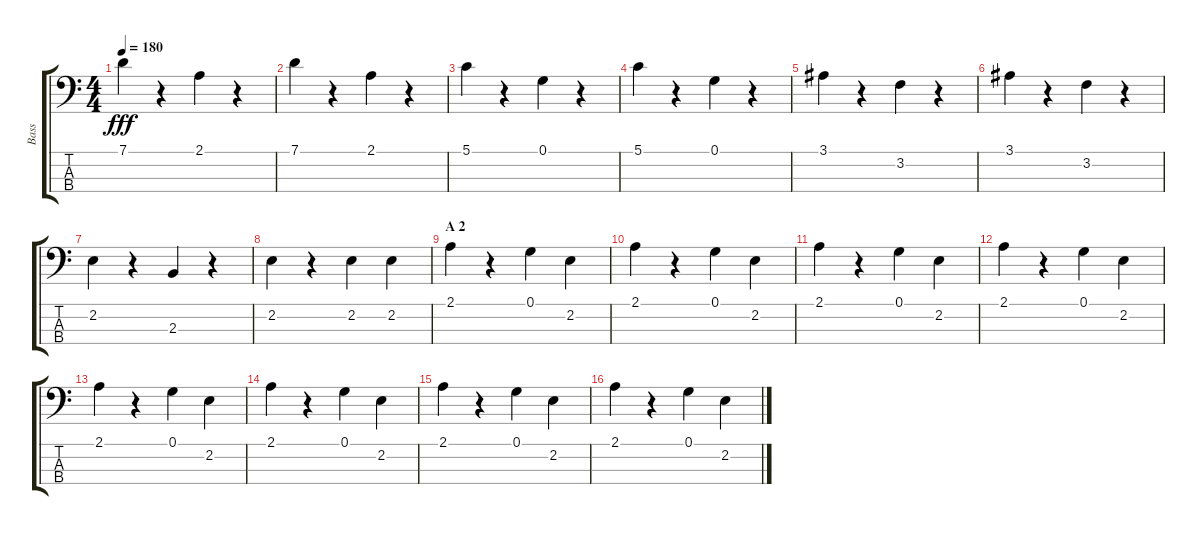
\track ("Bass" "Bass") {instrument electricguitarmuted}
\staff {score tabs}
\tuning (G2 D2 A1 E1) {hide}
\ts (4 4)
\tempo 180
\clef f4
\ks c
7.1.4{dy fff} r.4 2.1.4 r.4 |
7.1.4 r.4 2.1.4 r.4 |
5.1.4 r.4 0.1.4 r.4 |
5.1.4 r.4 0.1.4 r.4 |
3.1.4 r.4 3.2.4 r.4 |
3.1.4 r.4 3.2.4 r.4 |
2.2.4 r.4 2.3.4 r.4 |
2.2.4 r.4 2.2.4 2.2.4 |
\section ("" "A 2")
2.1.4 r.4 0.1.4 2.2.4 |
2.1.4 r.4 0.1.4 2.2.4 |
2.1.4 r.4 0.1.4 2.2.4 |
2.1.4 r.4 0.1.4 2.2.4 |
2.1.4 r.4 0.1.4 2.2.4 |
2.1.4 r.4 0.1.4 2.2.4 |
2.1.4 r.4 0.1.4 2.2.4 |
2.1.4 r.4 0.1.4 2.2.4
